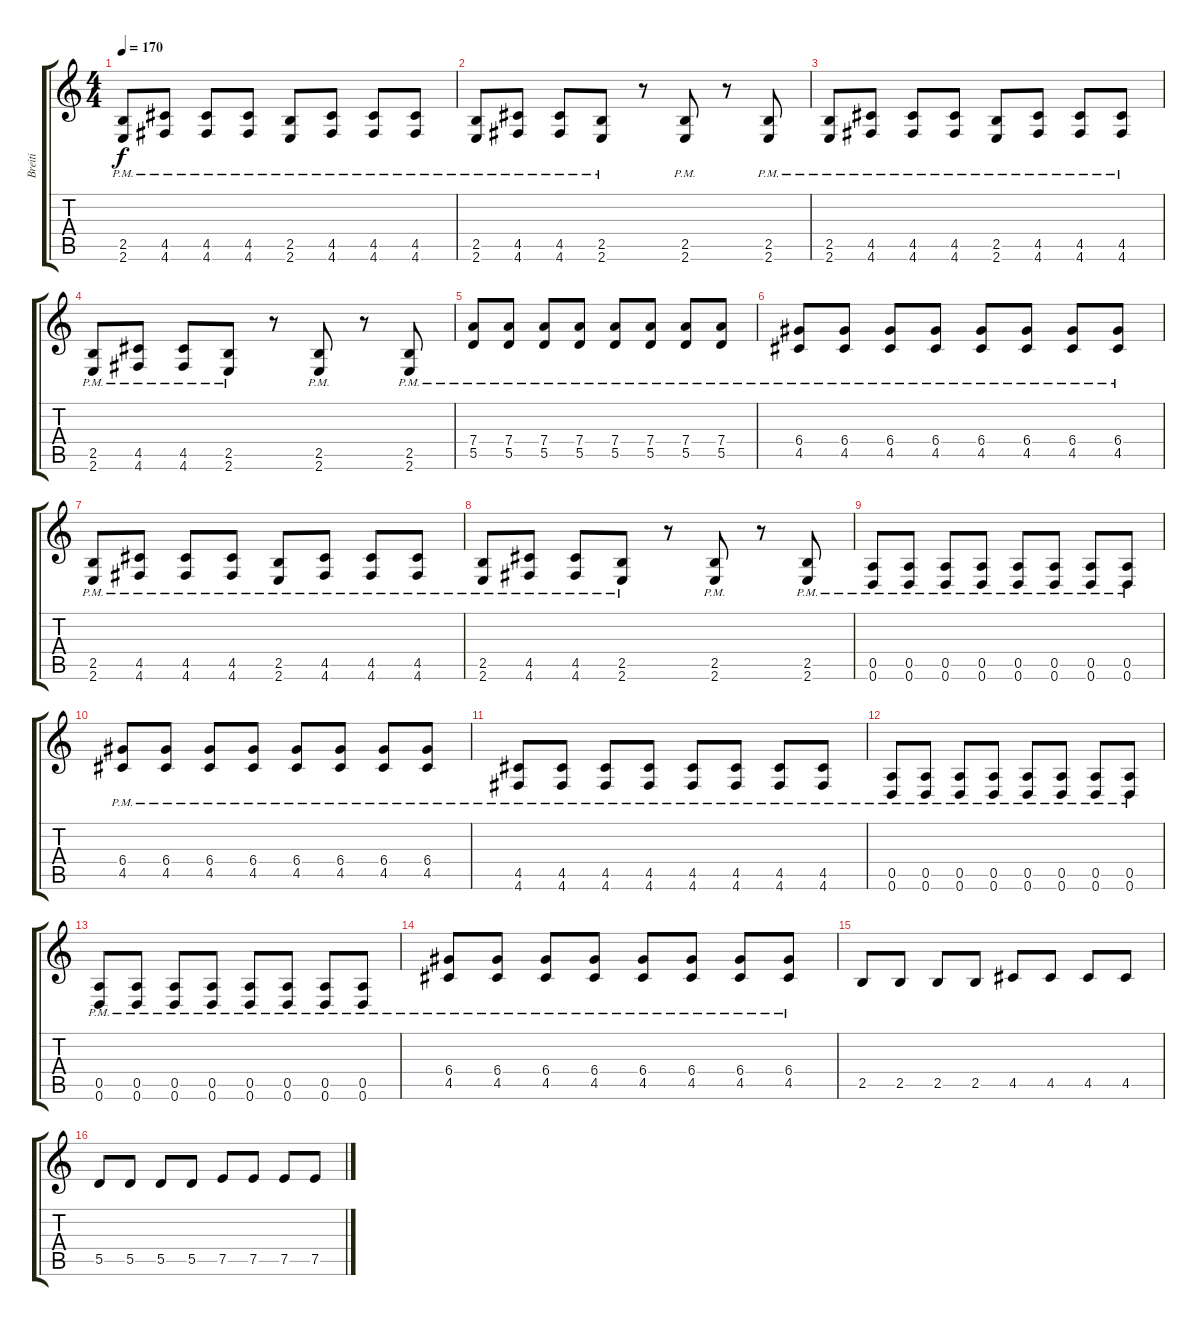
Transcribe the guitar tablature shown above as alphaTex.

\track ("Breiti" "Breiti") {instrument overdrivenguitar}
\staff {score tabs}
\tuning (E4 B3 G3 D3 A2 D2) {hide}
\ts (4 4)
\tempo 170
\clef g2
\ks c
(2.5{pm} 2.6{pm}).8{dy f} (4.5{pm} 4.6{pm}).8 (4.5{pm} 4.6{pm}).8 (4.5{pm} 4.6{pm}).8 (2.5{pm} 2.6{pm}).8 (4.5{pm} 4.6{pm}).8 (4.5{pm} 4.6{pm}).8 (4.5{pm} 4.6{pm}).8 |
(2.5{pm} 2.6{pm}).8 (4.5{pm} 4.6{pm}).8 (4.5{pm} 4.6{pm}).8 (2.5{pm} 2.6{pm}).8 r.8 (2.5{pm} 2.6{pm}).8 r.8 (2.5{pm} 2.6{pm}).8 |
(2.5{pm} 2.6{pm}).8 (4.5{pm} 4.6{pm}).8 (4.5{pm} 4.6{pm}).8 (4.5{pm} 4.6{pm}).8 (2.5{pm} 2.6{pm}).8 (4.5{pm} 4.6{pm}).8 (4.5{pm} 4.6{pm}).8 (4.5{pm} 4.6{pm}).8 |
(2.5{pm} 2.6{pm}).8 (4.5{pm} 4.6{pm}).8 (4.5{pm} 4.6{pm}).8 (2.5{pm} 2.6{pm}).8 r.8 (2.5{pm} 2.6{pm}).8 r.8 (2.5{pm} 2.6{pm}).8 |
(7.4{pm} 5.5{pm}).8 (7.4{pm} 5.5{pm}).8 (7.4{pm} 5.5{pm}).8 (7.4{pm} 5.5{pm}).8 (7.4{pm} 5.5{pm}).8 (7.4{pm} 5.5{pm}).8 (7.4{pm} 5.5{pm}).8 (7.4{pm} 5.5{pm}).8 |
(6.4{pm} 4.5{pm}).8 (6.4{pm} 4.5{pm}).8 (6.4{pm} 4.5{pm}).8 (6.4{pm} 4.5{pm}).8 (6.4{pm} 4.5{pm}).8 (6.4{pm} 4.5{pm}).8 (6.4{pm} 4.5{pm}).8 (6.4{pm} 4.5{pm}).8 |
(2.5{pm} 2.6{pm}).8 (4.5{pm} 4.6{pm}).8 (4.5{pm} 4.6{pm}).8 (4.5{pm} 4.6{pm}).8 (2.5{pm} 2.6{pm}).8 (4.5{pm} 4.6{pm}).8 (4.5{pm} 4.6{pm}).8 (4.5{pm} 4.6{pm}).8 |
(2.5{pm} 2.6{pm}).8 (4.5{pm} 4.6{pm}).8 (4.5{pm} 4.6{pm}).8 (2.5{pm} 2.6{pm}).8 r.8 (2.5{pm} 2.6{pm}).8 r.8 (2.5{pm} 2.6{pm}).8 |
(0.5{pm} 0.6{pm}).8 (0.5{pm} 0.6{pm}).8 (0.5{pm} 0.6{pm}).8 (0.5{pm} 0.6{pm}).8 (0.5{pm} 0.6{pm}).8 (0.5{pm} 0.6{pm}).8 (0.5{pm} 0.6{pm}).8 (0.5{pm} 0.6{pm}).8 |
(6.4{pm} 4.5{pm}).8 (6.4{pm} 4.5{pm}).8 (6.4{pm} 4.5{pm}).8 (6.4{pm} 4.5{pm}).8 (6.4{pm} 4.5{pm}).8 (6.4{pm} 4.5{pm}).8 (6.4{pm} 4.5{pm}).8 (6.4{pm} 4.5{pm}).8 |
(4.5{pm} 4.6{pm}).8 (4.5{pm} 4.6{pm}).8 (4.5{pm} 4.6{pm}).8 (4.5{pm} 4.6{pm}).8 (4.5{pm} 4.6{pm}).8 (4.5{pm} 4.6{pm}).8 (4.5{pm} 4.6{pm}).8 (4.5{pm} 4.6{pm}).8 |
(0.5{pm} 0.6{pm}).8 (0.5{pm} 0.6{pm}).8 (0.5{pm} 0.6{pm}).8 (0.5{pm} 0.6{pm}).8 (0.5{pm} 0.6{pm}).8 (0.5{pm} 0.6{pm}).8 (0.5{pm} 0.6{pm}).8 (0.5{pm} 0.6{pm}).8 |
(0.5{pm} 0.6{pm}).8 (0.5{pm} 0.6{pm}).8 (0.5{pm} 0.6{pm}).8 (0.5{pm} 0.6{pm}).8 (0.5{pm} 0.6{pm}).8 (0.5{pm} 0.6{pm}).8 (0.5{pm} 0.6{pm}).8 (0.5{pm} 0.6{pm}).8 |
(6.4{pm} 4.5{pm}).8 (6.4{pm} 4.5{pm}).8 (6.4{pm} 4.5{pm}).8 (6.4{pm} 4.5{pm}).8 (6.4{pm} 4.5{pm}).8 (6.4{pm} 4.5{pm}).8 (6.4{pm} 4.5{pm}).8 (6.4{pm} 4.5{pm}).8 |
2.5.8 2.5.8 2.5.8 2.5.8 4.5.8 4.5.8 4.5.8 4.5.8 |
5.5.8 5.5.8 5.5.8 5.5.8 7.5.8 7.5.8 7.5.8 7.5.8
